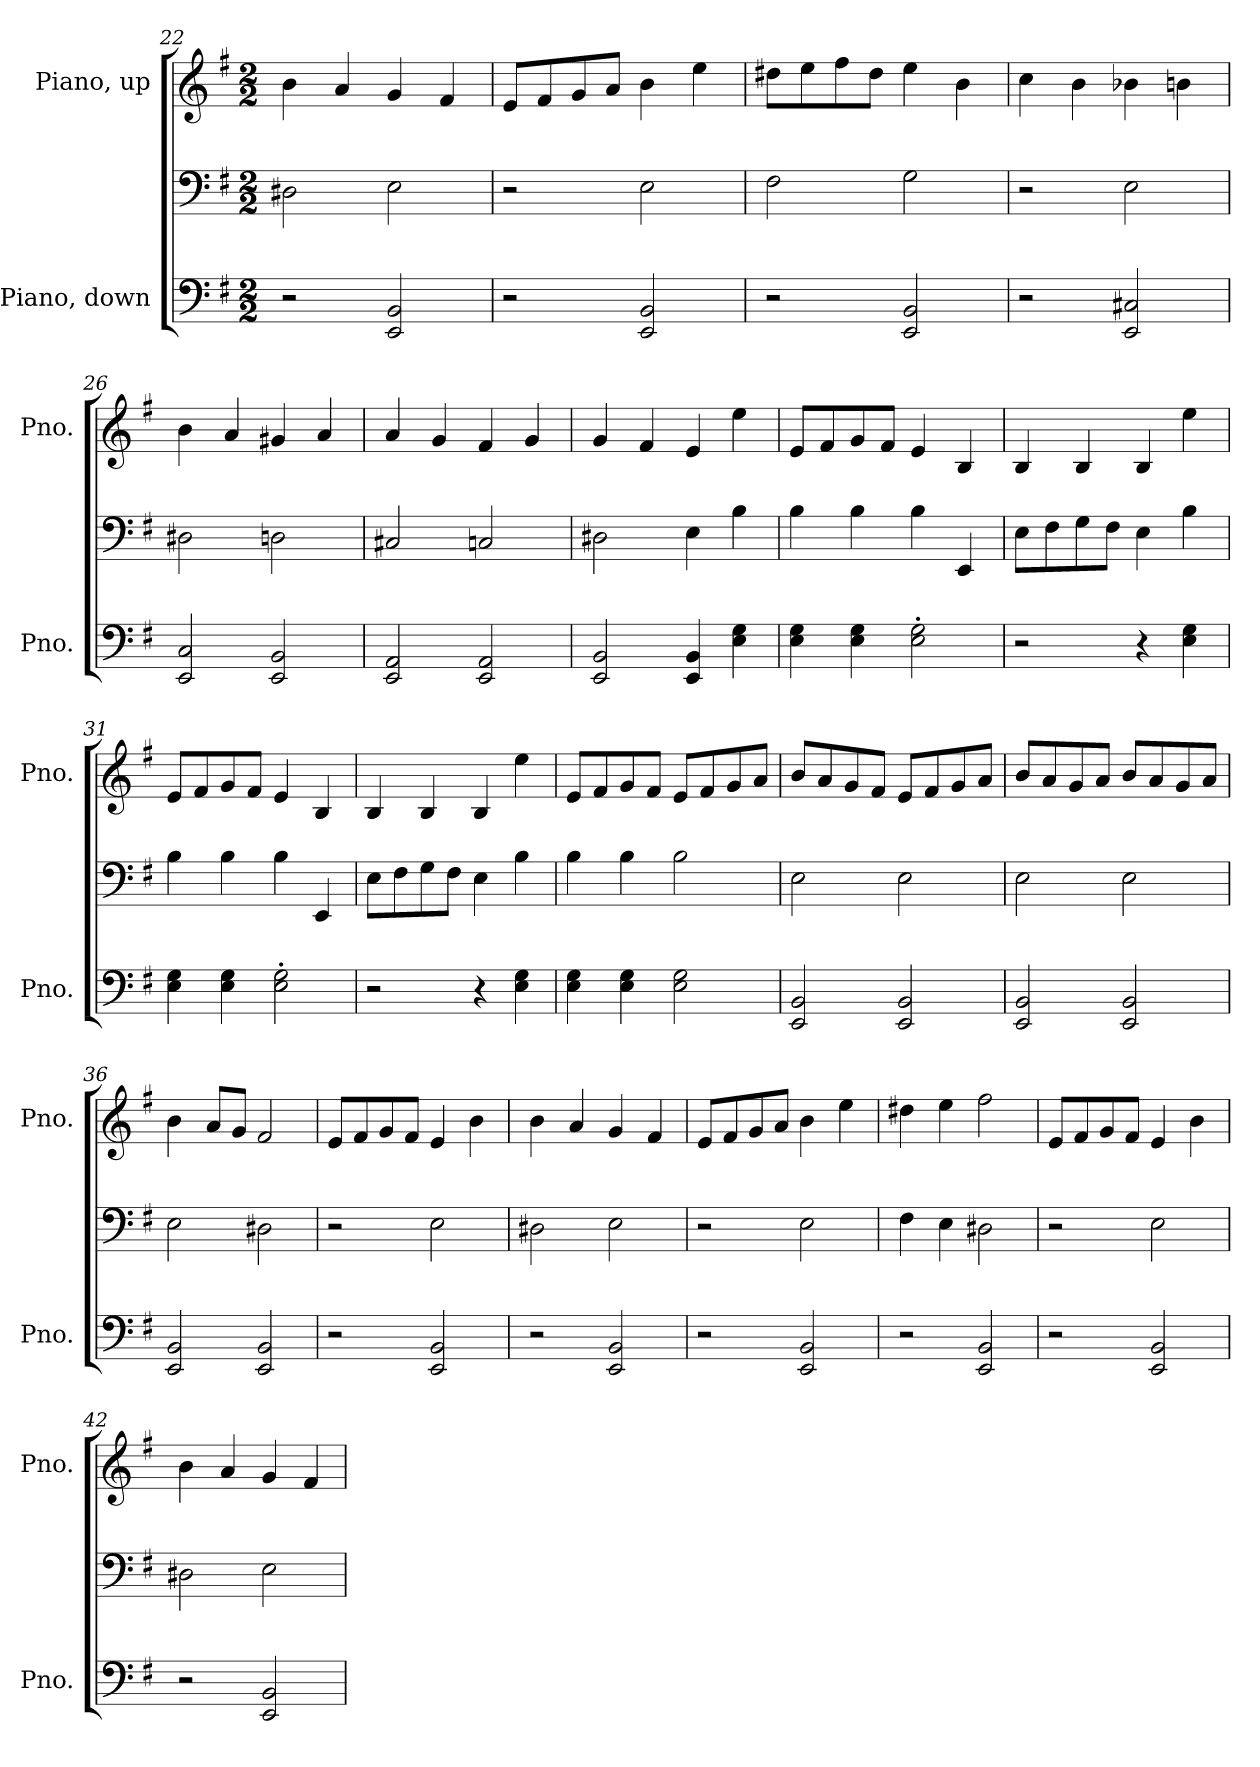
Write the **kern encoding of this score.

**kern	**kern	**kern
*part2	*part2	*part1
*staff3	*staff2	*staff1
*I"Piano, down	*	*I"Piano, up
*I'Pno.	*	*I'Pno.
*clefF4	*clefF4	*clefG2
*k[f#]	*k[f#]	*k[f#]
*M2/2	*M2/2	*M2/2
=22	=22	=22
2r	2D#X\	4b\
.	.	4a/
2EE/ 2BB/	2E\	4g/
.	.	4f#/
=23	=23	=23
2r	2r	8e/L
.	.	8f#/
.	.	8g/
.	.	8a/J
2EE/ 2BB/	2E\	4b\
.	.	4ee\
=24	=24	=24
2r	2F#\	8dd#X\L
.	.	8ee\
.	.	8ff#\
.	.	8dd#\J
2EE/ 2BB/	2G\	4ee\
.	.	4b\
!!LO:PB:g=z
=25	=25	=25
2r	2r	4cc\
.	.	4b\
2EE/ 2C#X/	2E\	4b-X\
.	.	4bn\
=26	=26	=26
2EE/ 2C/	2D#X\	4b\
.	.	4a/
2EE/ 2BB/	2Dn\	4g#X/
.	.	4a/
=27	=27	=27
2EE/ 2AA/	2C#X/	4a/
.	.	4g/
2EE/ 2AA/	2Cn/	4f#/
.	.	4g/
=28	=28	=28
2EE/ 2BB/	2D#X\	4g/
.	.	4f#/
4EE/ 4BB/	4E\	4e/
4E\ 4G\	4B\	4ee\
=29	=29	=29
4E\ 4G\	4B\	8e/L
.	.	8f#/
4E\ 4G\	4B\	8g/
.	.	8f#/J
2E\' 2G\'	4B\	4e/
.	4EE/	4B/
=30	=30	=30
2r	8E\L	4B/
.	8F#\	.
.	8G\	4B/
.	8F#\J	.
4r	4E\	4B/
4E\ 4G\	4B\	4ee\
=31	=31	=31
4E\ 4G\	4B\	8e/L
.	.	8f#/
4E\ 4G\	4B\	8g/
.	.	8f#/J
2E\' 2G\'	4B\	4e/
.	4EE/	4B/
!!LO:LB:g=z
=32	=32	=32
2r	8E\L	4B/
.	8F#\	.
.	8G\	4B/
.	8F#\J	.
4r	4E\	4B/
4E\ 4G\	4B\	4ee\
=33	=33	=33
4E\ 4G\	4B\	8e/L
.	.	8f#/
4E\ 4G\	4B\	8g/
.	.	8f#/J
2E\ 2G\	2B\	8e/L
.	.	8f#/
.	.	8g/
.	.	8a/J
=34	=34	=34
2EE/ 2BB/	2E\	8b/L
.	.	8a/
.	.	8g/
.	.	8f#/J
2EE/ 2BB/	2E\	8e/L
.	.	8f#/
.	.	8g/
.	.	8a/J
=35	=35	=35
2EE/ 2BB/	2E\	8b/L
.	.	8a/
.	.	8g/
.	.	8a/J
2EE/ 2BB/	2E\	8b/L
.	.	8a/
.	.	8g/
.	.	8a/J
=36	=36	=36
2EE/ 2BB/	2E\	4b\
.	.	8a/L
.	.	8g/J
2EE/ 2BB/	2D#X\	2f#/
!!LO:LB:g=z
=37	=37	=37
2r	2r	8e/L
.	.	8f#/
.	.	8g/
.	.	8f#/J
2EE/ 2BB/	2E\	4e/
.	.	4b\
=38	=38	=38
2r	2D#X\	4b\
.	.	4a/
2EE/ 2BB/	2E\	4g/
.	.	4f#/
=39	=39	=39
2r	2r	8e/L
.	.	8f#/
.	.	8g/
.	.	8a/J
2EE/ 2BB/	2E\	4b\
.	.	4ee\
=40	=40	=40
2r	4F#\	4dd#X\
.	4E\	4ee\
2EE/ 2BB/	2D#X\	2ff#\
=41	=41	=41
2r	2r	8e/L
.	.	8f#/
.	.	8g/
.	.	8f#/J
2EE/ 2BB/	2E\	4e/
.	.	4b\
=42	=42	=42
2r	2D#X\	4b\
.	.	4a/
2EE/ 2BB/	2E\	4g/
.	.	4f#/
=	=	=
*-	*-	*-
